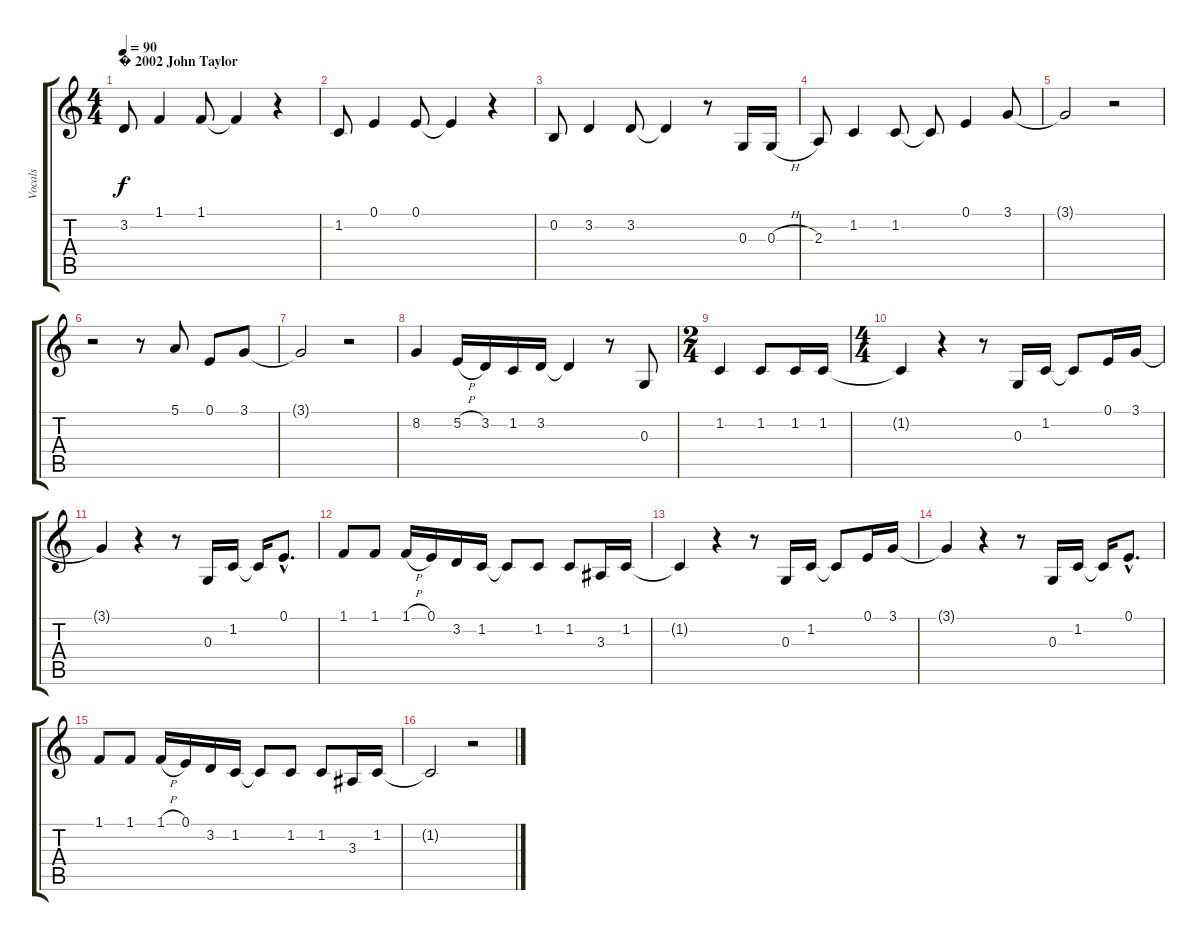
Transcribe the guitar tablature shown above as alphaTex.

\track ("Vocals" "Vocals") {instrument altosax}
\staff {score tabs}
\tuning (E4 B3 G3 D3 A2 E2) {hide}
\ts (4 4)
\section ("" "� 2002 John Taylor")
\tempo 90
\clef g2
\ks c
3.2.8{dy f instrument altosax} 1.1.4 1.1.8 1.1{t}.4 r.4 |
1.2.8 0.1.4 0.1.8 0.1{t}.4 r.4 |
0.2.8 3.2.4 3.2.8 3.2{t}.4 r.8 0.3.16 0.3{h}.16 |
2.3.8 1.2.4 1.2.8 1.2{t}.8 0.1.4 3.1.8 |
3.1{t}.2 r.2 |
r.2 r.8 5.1.8 0.1.8 3.1.8 |
3.1{t}.2 r.2 |
\section ("" "")
8.2.4 5.2{h}.16 3.2.16 1.2.16 3.2.16 3.2{t}.4 r.8 0.3.8 |
\ts (2 4)
1.2.4 1.2.8 1.2.16 1.2.16 |
\ts (4 4)
1.2{t}.4 r.4 r.8 0.3.16 1.2.16 1.2{t}.8 0.1.16 3.1.16 |
3.1{t}.4 r.4 r.8 0.3.16 1.2.16 1.2{t}.16 0.1{hac}.8{d} |
1.1.8 1.1.8 1.1{h}.16 0.1.16 3.2.16 1.2.16 1.2{t}.8 1.2.8 1.2.8 3.3.16 1.2.16 |
1.2{t}.4 r.4 r.8 0.3.16 1.2.16 1.2{t}.8 0.1.16 3.1.16 |
3.1{t}.4 r.4 r.8 0.3.16 1.2.16 1.2{t}.16 0.1{hac}.8{d} |
1.1.8 1.1.8 1.1{h}.16 0.1.16 3.2.16 1.2.16 1.2{t}.8 1.2.8 1.2.8 3.3.16 1.2.16 |
1.2{t}.2 r.2
